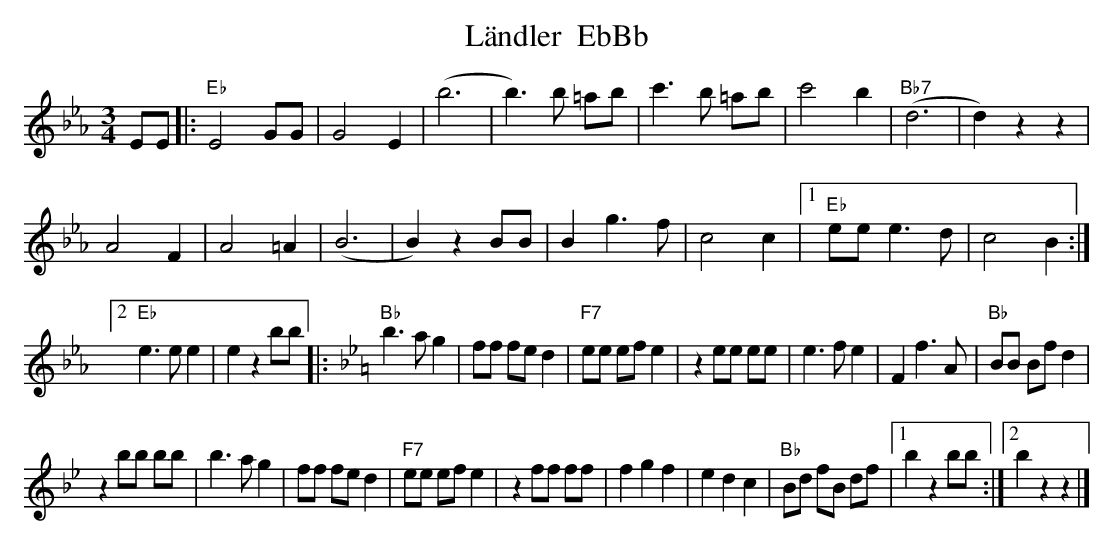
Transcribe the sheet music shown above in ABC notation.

X:1
T: L\"andler  EbBb
M:3/4
L:1/4
K:Eb
E/E/ |: "Eb"E2 G/G/ | G2E | (b3 | b>)b =a/b/ | c'>b =a/b/ | c'2b | "Bb7"(d3 | d)zz |
A2F | A2=A | (B3 | B)z B/B/ | Bg>f | c2c |1 "Eb"e/e/ e>d | c2B :|2
"Eb"e>ee | ezb/b/ |: [K:Bb] "Bb"b>ag | f/f/ f/e/ d | "F7"e/e/ e/f/e |  z e/e/ e/e/ | e>fe | Ff>A | "Bb"B/B/ B/f/ d |
z b/b/ b/b/ | b>ag | f/f/ f/e/d | "F7"e/e/ e/f/ e | z f/f/ f/f/ | fgf | edc | "Bb"B/d/ f/B/ d/f/ |1 bz b/b/ :|2 bzz |]
